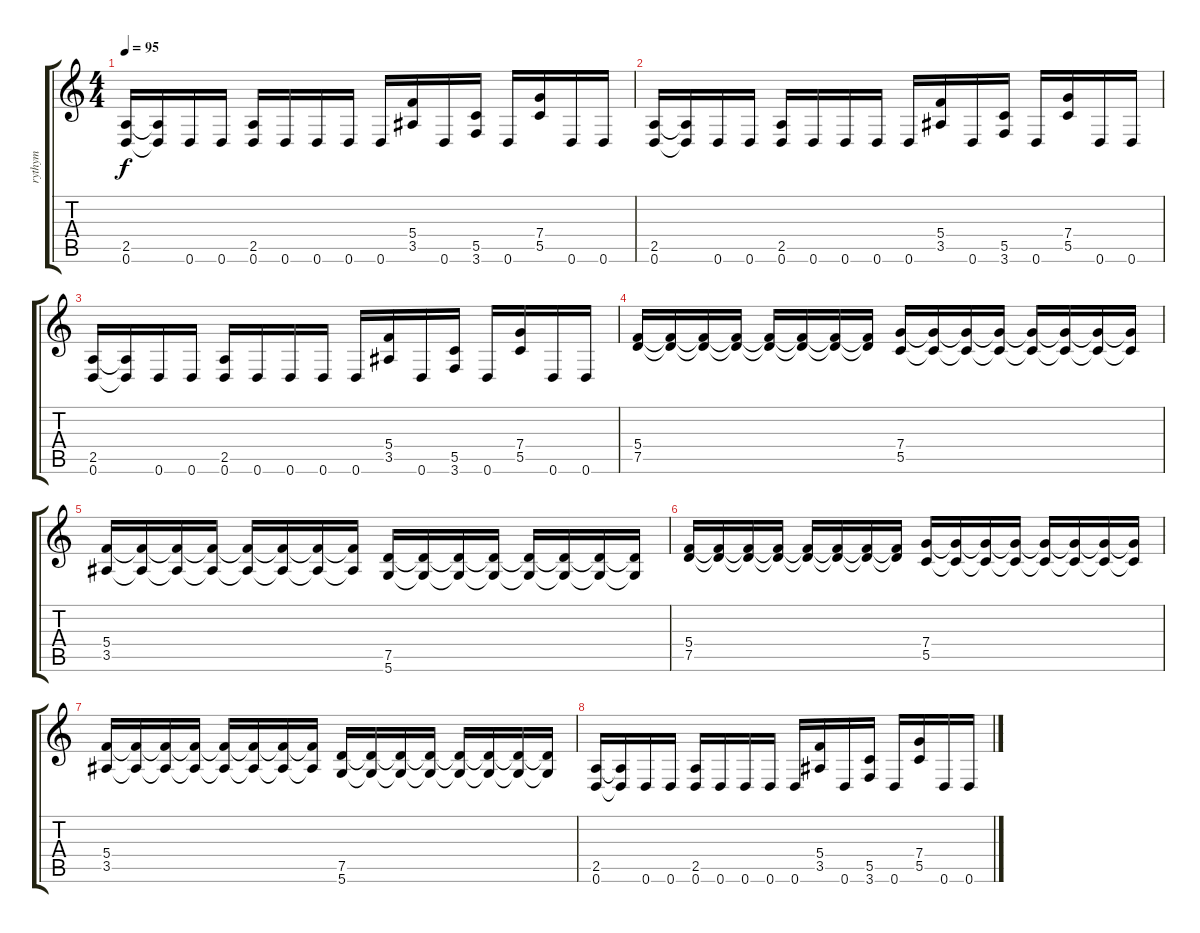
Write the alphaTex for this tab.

\track ("rythym" "rythym") {instrument distortionguitar}
\staff {score tabs}
\tuning (D4 A3 F3 C3 G2 D2) {hide}
\ts (4 4)
\tempo 95
\clef g2
\ks c
(2.5 0.6).16{dy f} (2.5{t} 0.6{t}).16 0.6.16 0.6.16 (2.5 0.6).16 0.6.16 0.6.16 0.6.16 0.6.16 (5.4 3.5).16 0.6.16 (5.5 3.6).16 0.6.16 (7.4 5.5).16 0.6.16 0.6.16 |
(2.5 0.6).16 (2.5{t} 0.6{t}).16 0.6.16 0.6.16 (2.5 0.6).16 0.6.16 0.6.16 0.6.16 0.6.16 (5.4 3.5).16 0.6.16 (5.5 3.6).16 0.6.16 (7.4 5.5).16 0.6.16 0.6.16 |
(2.5 0.6).16 (2.5{t} 0.6{t}).16 0.6.16 0.6.16 (2.5 0.6).16 0.6.16 0.6.16 0.6.16 0.6.16 (5.4 3.5).16 0.6.16 (5.5 3.6).16 0.6.16 (7.4 5.5).16 0.6.16 0.6.16 |
(5.4 7.5).16 (5.4{t} 7.5{t}).16 (5.4{t} 7.5{t}).16 (5.4{t} 7.5{t}).16 (5.4{t} 7.5{t}).16 (5.4{t} 7.5{t}).16 (5.4{t} 7.5{t}).16 (5.4{t} 7.5{t}).16 (7.4 5.5).16 (7.4{t} 5.5{t}).16 (7.4{t} 5.5{t}).16 (7.4{t} 5.5{t}).16 (7.4{t} 5.5{t}).16 (7.4{t} 5.5{t}).16 (7.4{t} 5.5{t}).16 (7.4{t} 5.5{t}).16 |
(5.4 3.5).16 (5.4{t} 3.5{t}).16 (5.4{t} 3.5{t}).16 (5.4{t} 3.5{t}).16 (5.4{t} 3.5{t}).16 (5.4{t} 3.5{t}).16 (5.4{t} 3.5{t}).16 (5.4{t} 3.5{t}).16 (7.5 5.6).16 (7.5{t} 5.6{t}).16 (7.5{t} 5.6{t}).16 (7.5{t} 5.6{t}).16 (7.5{t} 5.6{t}).16 (7.5{t} 5.6{t}).16 (7.5{t} 5.6{t}).16 (7.5{t} 5.6{t}).16 |
(5.4 7.5).16 (5.4{t} 7.5{t}).16 (5.4{t} 7.5{t}).16 (5.4{t} 7.5{t}).16 (5.4{t} 7.5{t}).16 (5.4{t} 7.5{t}).16 (5.4{t} 7.5{t}).16 (5.4{t} 7.5{t}).16 (7.4 5.5).16 (7.4{t} 5.5{t}).16 (7.4{t} 5.5{t}).16 (7.4{t} 5.5{t}).16 (7.4{t} 5.5{t}).16 (7.4{t} 5.5{t}).16 (7.4{t} 5.5{t}).16 (7.4{t} 5.5{t}).16 |
(5.4 3.5).16 (5.4{t} 3.5{t}).16 (5.4{t} 3.5{t}).16 (5.4{t} 3.5{t}).16 (5.4{t} 3.5{t}).16 (5.4{t} 3.5{t}).16 (5.4{t} 3.5{t}).16 (5.4{t} 3.5{t}).16 (7.5 5.6).16 (7.5{t} 5.6{t}).16 (7.5{t} 5.6{t}).16 (7.5{t} 5.6{t}).16 (7.5{t} 5.6{t}).16 (7.5{t} 5.6{t}).16 (7.5{t} 5.6{t}).16 (7.5{t} 5.6{t}).16 |
(2.5 0.6).16 (2.5{t} 0.6{t}).16 0.6.16 0.6.16 (2.5 0.6).16 0.6.16 0.6.16 0.6.16 0.6.16 (5.4 3.5).16 0.6.16 (5.5 3.6).16 0.6.16 (7.4 5.5).16 0.6.16 0.6.16
